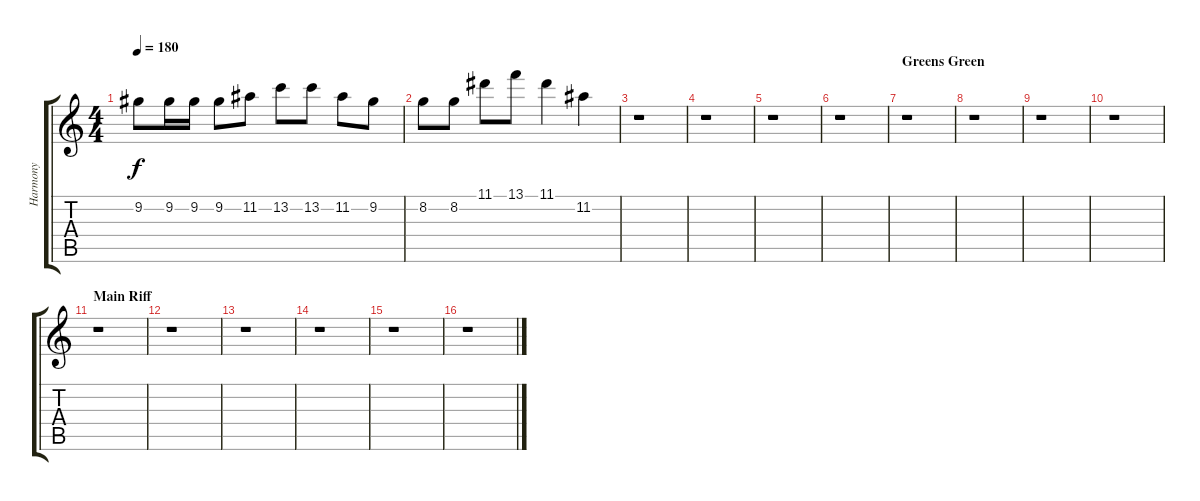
\track ("Harmony" "Harmony") {instrument distortionguitar}
\staff {score tabs}
\tuning (E4 B3 G3 D3 A2 D2) {hide}
\ts (4 4)
\tempo 180
\clef g2
\ks c
9.2.8{dy f} 9.2.16 9.2.16 9.2.8 11.2.8 13.2.8 13.2.8 11.2.8 9.2.8 |
8.2.8 8.2.8 11.1.8 13.1.8 11.1.4 11.2.4 |
r.1 |
r.1 |
r.1 |
r.1 |
\section ("" "Greens Green")
r.1 |
r.1 |
r.1 |
r.1 |
\section ("" "Main Riff")
r.1 |
r.1 |
r.1 |
r.1 |
r.1 |
r.1
